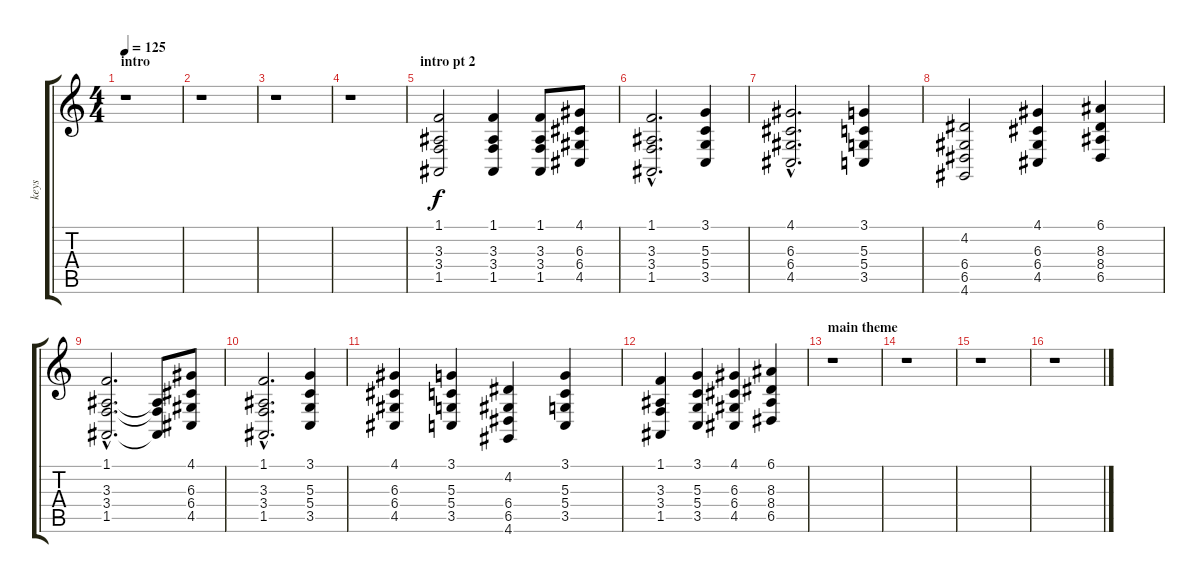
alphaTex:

\track ("keys" "keys") {instrument choiraahs}
\staff {score tabs}
\tuning (E4 B3 G3 D3 A2 E2) {hide}
\ts (4 4)
\section ("" "intro")
\tempo 125
\clef g2
\ks c
r.1{dy f instrument choiraahs} |
r.1 |
r.1 |
r.1 |
\section ("" "intro pt 2")
(1.1 3.3 3.4 1.5).2 (1.1 3.3 3.4 1.5).4 (1.1 3.3 3.4 1.5).8 (4.1 6.3 6.4 4.5).8 |
(1.1{hac} 3.3{hac} 3.4{hac} 1.5{hac}).2{d} (3.1 5.3 5.4 3.5).4 |
(4.1{hac} 6.3{hac} 6.4{hac} 4.5{hac}).2{d} (3.1 5.3 5.4 3.5).4 |
(4.2 6.4 6.5 4.6).2 (4.1 6.3 6.4 4.5).4 (6.1 8.3 8.4 6.5).4 |
(1.1{hac} 3.3{hac} 3.4{hac} 1.5{hac}).2{d} (3.3{t} 3.4{t} 1.5{t}).8 (4.1 6.3 6.4 4.5).8 |
(1.1{hac} 3.3{hac} 3.4{hac} 1.5{hac}).2{d} (3.1 5.3 5.4 3.5).4 |
(4.1 6.3 6.4 4.5).4 (3.1 5.3 5.4 3.5).4 (4.2 6.4 6.5 4.6).4 (3.1 5.3 5.4 3.5).4 |
(1.1 3.3 3.4 1.5).4 (3.1 5.3 5.4 3.5).4 (4.1 6.3 6.4 4.5).4 (6.1 8.3 8.4 6.5).4 |
\section ("" "main theme")
r.1 |
r.1 |
r.1 |
r.1
